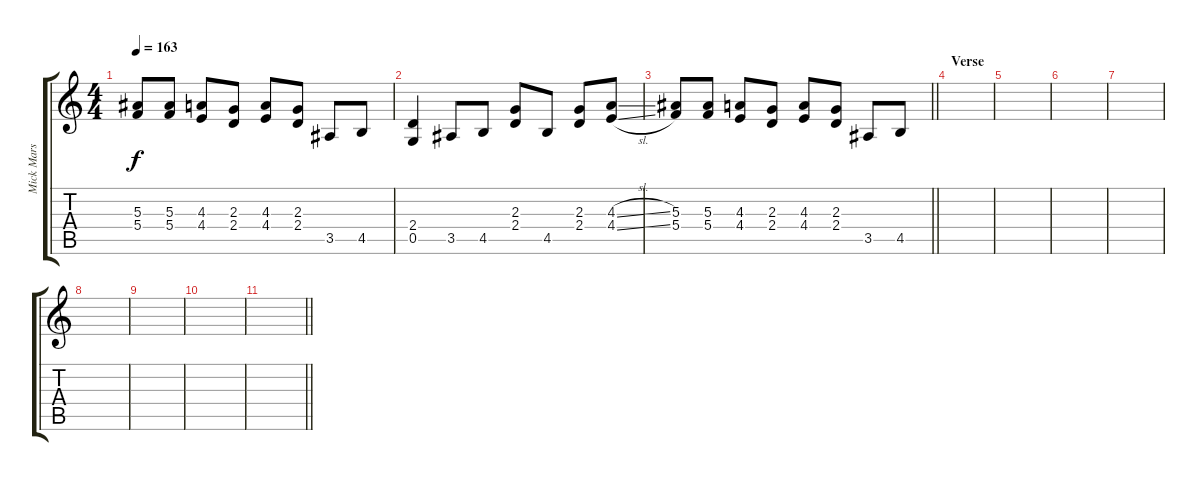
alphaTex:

\track ("Mick Mars Solo" "Mick Mars ") {instrument distortionguitar}
\staff {score tabs}
\tuning (D4 A3 F3 C3 G2 D2) {hide}
\ts (4 4)
\tempo 163
\clef g2
\ks c
(5.3 5.4).8{dy f} (5.3 5.4).8 (4.3 4.4).8 (2.3 2.4).8 (4.3 4.4).8 (2.3 2.4).8 3.5.8 4.5.8 |
(2.4 0.5).4 3.5.8 4.5.8 (2.3 2.4).8 4.5.8 (2.3 2.4).8 (4.3{sl} 4.4{sl}).8 |
\barLineRight lightlight
(5.3 5.4).8 (5.3 5.4).8 (4.3 4.4).8 (2.3 2.4).8 (4.3 4.4).8 (2.3 2.4).8 3.5.8 4.5.8 |
\section ("" "Verse")
|
|
|
|
|
|
|
\barLineRight lightlight
